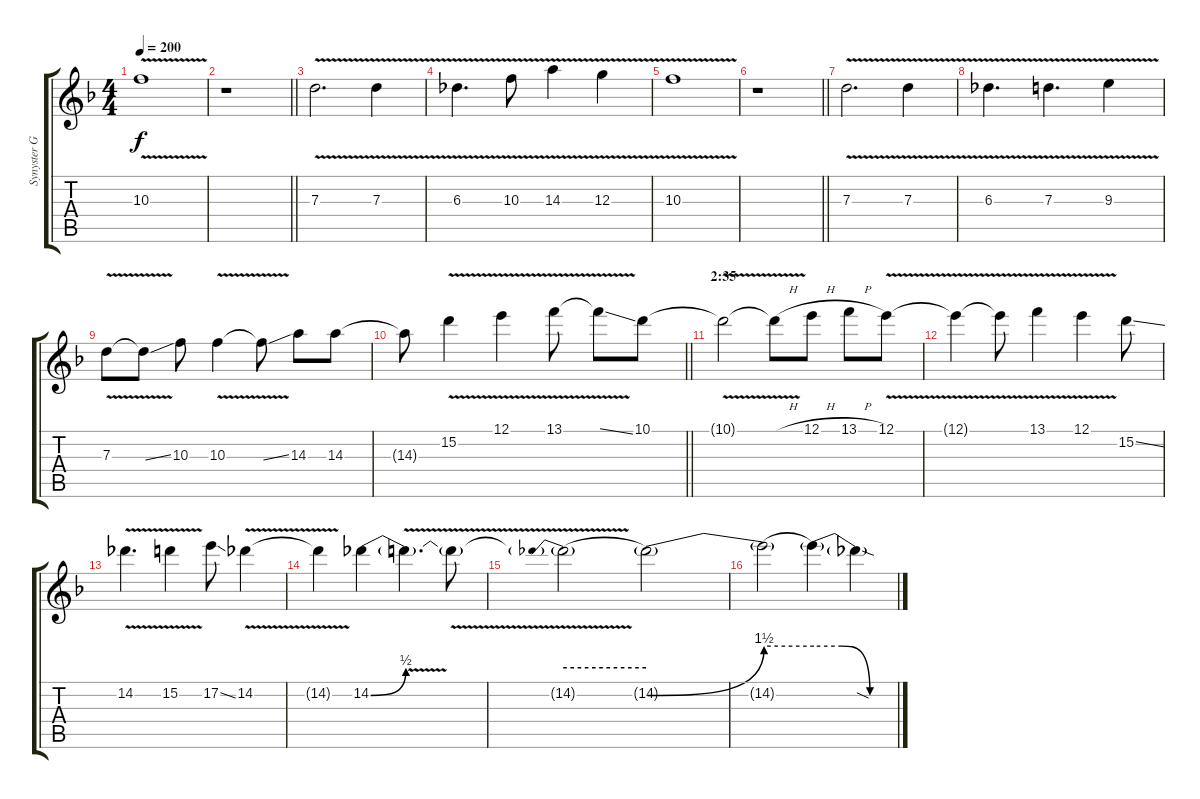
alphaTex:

\track ("Synyster Gates (Lead)" "Synyster G") {instrument overdrivenguitar}
\staff {score tabs}
\tuning (E4 B3 G3 D3 A2 D2) {hide}
\ts (4 4)
\tempo 200
\clef g2
\ks f
10.3{v}.1{dy f} |
\barLineRight lightlight
r.1 |
\section ("" "")
7.3{v}.2{d} 7.3{v}.4 |
6.3{v}.4{d} 10.3{v}.8 14.3{v}.4 12.3{v}.4 |
10.3{v}.1 |
\barLineRight lightlight
r.1 |
7.3{v}.2{d} 7.3{v}.4 |
6.3{v}.4{d} 7.3{v}.4{d} 9.3{v}.4 |
7.3{v}.8 7.3{ss t}.8 10.3.8 10.3{v}.4 10.3{ss t}.8 14.3.8 14.3.8 |
\barLineRight lightlight
14.3{t}.8 15.2{v}.4 12.1{v}.4 13.1{v}.8 13.1{ss t}.8 10.1.8 |
\section ("" "2:35")
10.1{v t}.2 10.1{h t}.8 12.1{h}.8 13.1{h}.8 12.1{v}.8 |
12.1{v t}.4 12.1{v t}.8 13.1{v}.4 12.1{v}.4 15.2{ss}.8 |
14.2{v}.4{d} 15.2{v}.4 17.2{ss}.8 14.2{v}.4 |
14.2{v t}.4 14.2{be (bend 0 0 60 2)}.4 14.2{v t}.4{d} 14.2{v t}.8 |
14.2{be (prebend 0 2 60 2) t}.2 14.2{be (bend 0 0 60 6) t}.2 |
14.2{be (hold 0 6 60 6) t}.2 14.2{be (custom 0 6 20 6 40 0 60 0) t}.4 14.2{sod t}.4
